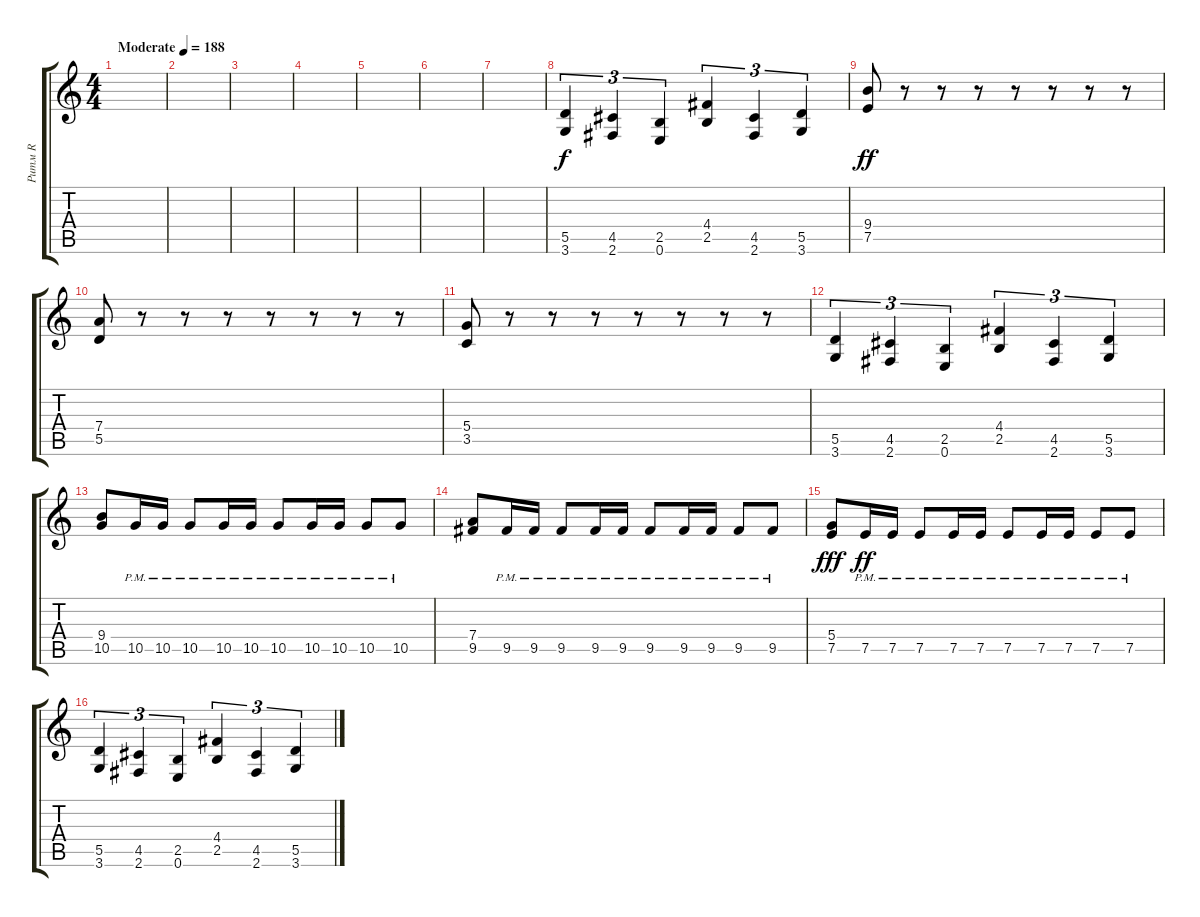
\track ("Ритм R" "Ритм R") {instrument overdrivenguitar}
\staff {score tabs}
\tuning (E4 B3 G3 D3 A2 E2) {hide}
\ts (4 4)
\tempo (188 "Moderate")
\clef g2
\ks c
|
|
|
|
|
|
|
(5.5 3.6).4{tu (3 2)} (4.5 2.6).4{tu (3 2)} (2.5 0.6).4{tu (3 2)} (4.4 2.5).4{tu (3 2)} (4.5 2.6).4{tu (3 2)} (5.5 3.6).4{tu (3 2)} |
(9.4 7.5).8{dy ff} r.8 r.8 r.8 r.8 r.8 r.8 r.8 |
(7.4 5.5).8 r.8 r.8 r.8 r.8 r.8 r.8 r.8 |
(5.4 3.5).8 r.8 r.8 r.8 r.8 r.8 r.8 r.8 |
(5.5 3.6).4{tu (3 2)} (4.5 2.6).4{tu (3 2)} (2.5 0.6).4{tu (3 2)} (4.4 2.5).4{tu (3 2)} (4.5 2.6).4{tu (3 2)} (5.5 3.6).4{tu (3 2)} |
(9.4 10.5).8 10.5{pm}.16 10.5{pm}.16 10.5{pm}.8 10.5{pm}.16 10.5{pm}.16 10.5{pm}.8 10.5{pm}.16 10.5{pm}.16 10.5{pm}.8 10.5{pm}.8 |
(7.4 9.5).8 9.5{pm}.16 9.5{pm}.16 9.5{pm}.8 9.5{pm}.16 9.5{pm}.16 9.5{pm}.8 9.5{pm}.16 9.5{pm}.16 9.5{pm}.8 9.5{pm}.8 |
(5.4 7.5).8{dy fff} 7.5{pm}.16{dy ff} 7.5{pm}.16 7.5{pm}.8 7.5{pm}.16 7.5{pm}.16 7.5{pm}.8 7.5{pm}.16 7.5{pm}.16 7.5{pm}.8 7.5{pm}.8 |
(5.5 3.6).4{tu (3 2)} (4.5 2.6).4{tu (3 2)} (2.5 0.6).4{tu (3 2)} (4.4 2.5).4{tu (3 2)} (4.5 2.6).4{tu (3 2)} (5.5 3.6).4{tu (3 2)}
